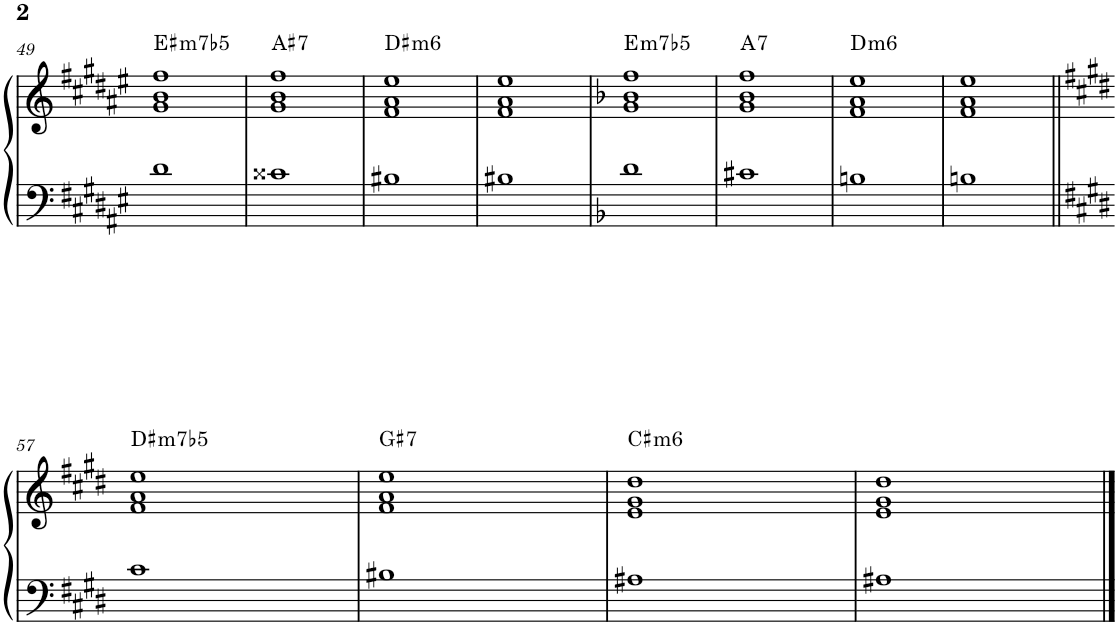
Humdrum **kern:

**kern	**kern	**harte
*part1	*part1	*part1
*staff2	*staff1	*
*I"Piano	*	*
*I'Pno.	*	*
!!LO:PB:g=z
*clefF4	*clefG2	*
*k[f#c#g#d#a#e#]	*k[f#c#g#d#a#e#]	*
*M4/4	*M4/4	*
=49	=49	=49
!	!	!LO:H:kt=m7b5
1d#	1g# 1b 1ff#	E#:hdim7
=50	=50	=50
!	!	!LO:H:kt=7
1c##X	1g# 1b 1ff#	A#:7
=51	=51	=51
!	!	!LO:H:kt=m6
1B#X	1f# 1a# 1ee#	D#:min6
=52	=52	=52
1B#X	1f# 1a# 1ee#	.
=53	=53	=53
*k[b-]	*k[b-]	*
!	!	!LO:H:kt=m7b5
1d	1g 1b- 1ff	E:hdim7
=54	=54	=54
!	!	!LO:H:kt=7
1c#X	1g 1b- 1ff	A:7
=55	=55	=55
!	!	!LO:H:kt=m6
1Bn	1f 1a 1ee	D:min6
=56	=56	=56
1Bn	1f 1a 1ee	.
!!LO:LB:g=z
=57||	=57||	=57||
*k[f#c#g#d#]	*k[f#c#g#d#]	*
!	!	!LO:H:kt=m7b5
1c#	1f# 1a 1ee	D#:hdim7
=58	=58	=58
!	!	!LO:H:kt=7
1B#X	1f# 1a 1ee	G#:7
=59	=59	=59
!	!	!LO:H:kt=m6
1A#X	1e 1g# 1dd#	C#:min6
=60	=60	=60
1A#X	1e 1g# 1dd#	.
==	==	==
*-	*-	*-
